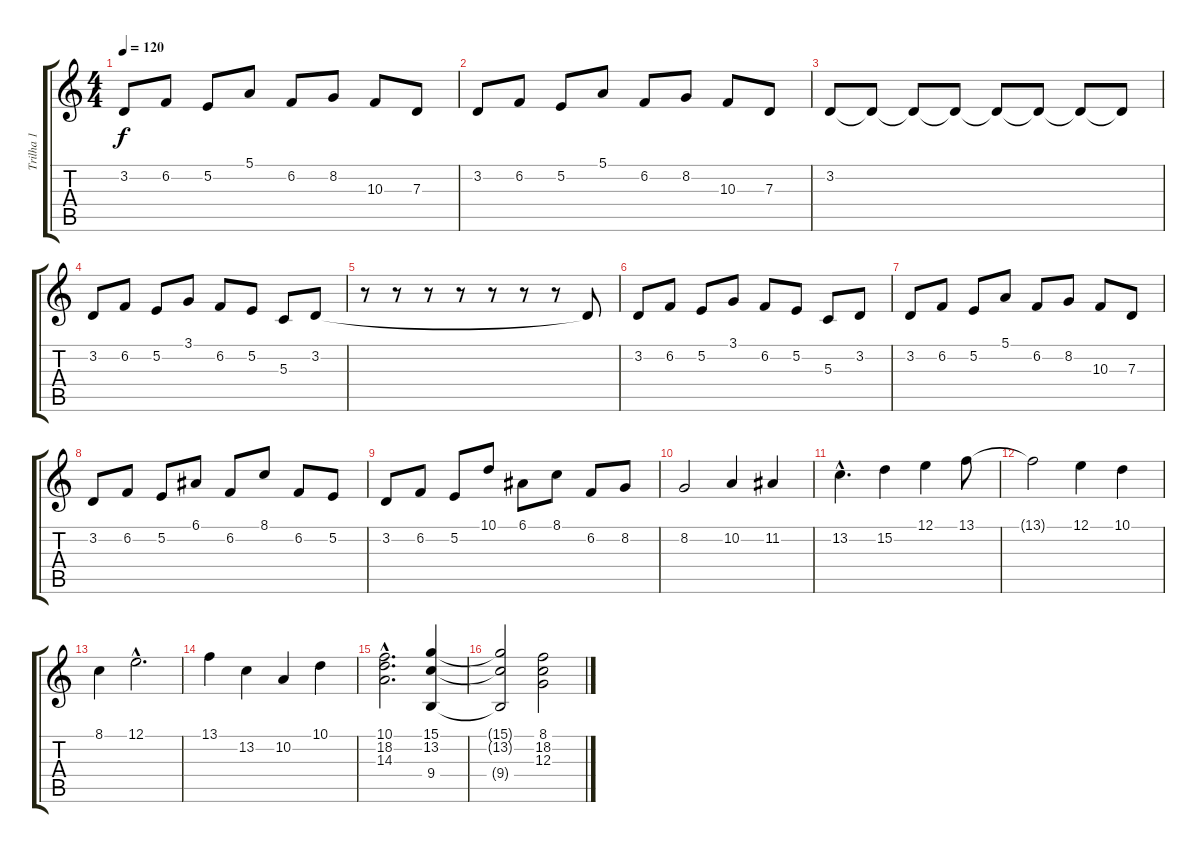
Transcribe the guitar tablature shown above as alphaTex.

\track ("Trilha 1" "Trilha 1") {instrument stringensemble1}
\staff {score tabs}
\tuning (E4 B3 G3 D3 A2 E2) {hide}
\ts (4 4)
\tempo 120
\clef g2
\ks c
3.2.8{dy f} 6.2.8 5.2.8 5.1.8 6.2.8 8.2.8 10.3.8 7.3.8 |
3.2.8 6.2.8 5.2.8 5.1.8 6.2.8 8.2.8 10.3.8 7.3.8 |
3.2.8 3.2{t}.8 3.2{t}.8 3.2{t}.8 3.2{t}.8 3.2{t}.8 3.2{t}.8 3.2{t}.8 |
3.2.8 6.2.8 5.2.8 3.1.8 6.2.8 5.2.8 5.3.8 3.2.8 |
r.8 r.8 r.8 r.8 r.8 r.8 r.8 3.2{t}.8 |
3.2.8 6.2.8 5.2.8 3.1.8 6.2.8 5.2.8 5.3.8 3.2.8 |
3.2.8 6.2.8 5.2.8 5.1.8 6.2.8 8.2.8 10.3.8 7.3.8 |
3.2.8 6.2.8 5.2.8 6.1.8 6.2.8 8.1.8 6.2.8 5.2.8 |
3.2.8 6.2.8 5.2.8 10.1.8 6.1.8 8.1.8 6.2.8 8.2.8 |
8.2.2 10.2.4 11.2.4 |
13.2{hac}.4{d} 15.2.4 12.1.4 13.1.8 |
13.1{t}.2 12.1.4 10.1.4 |
8.1.4 12.1{hac}.2{d} |
13.1.4 13.2.4 10.2.4 10.1.4 |
(10.1{hac} 18.2{hac} 14.3{hac}).2{d} (15.1 13.2 9.4).4 |
(15.1{t} 13.2{t} 9.4{t}).2 (8.1 18.2 12.3).2
